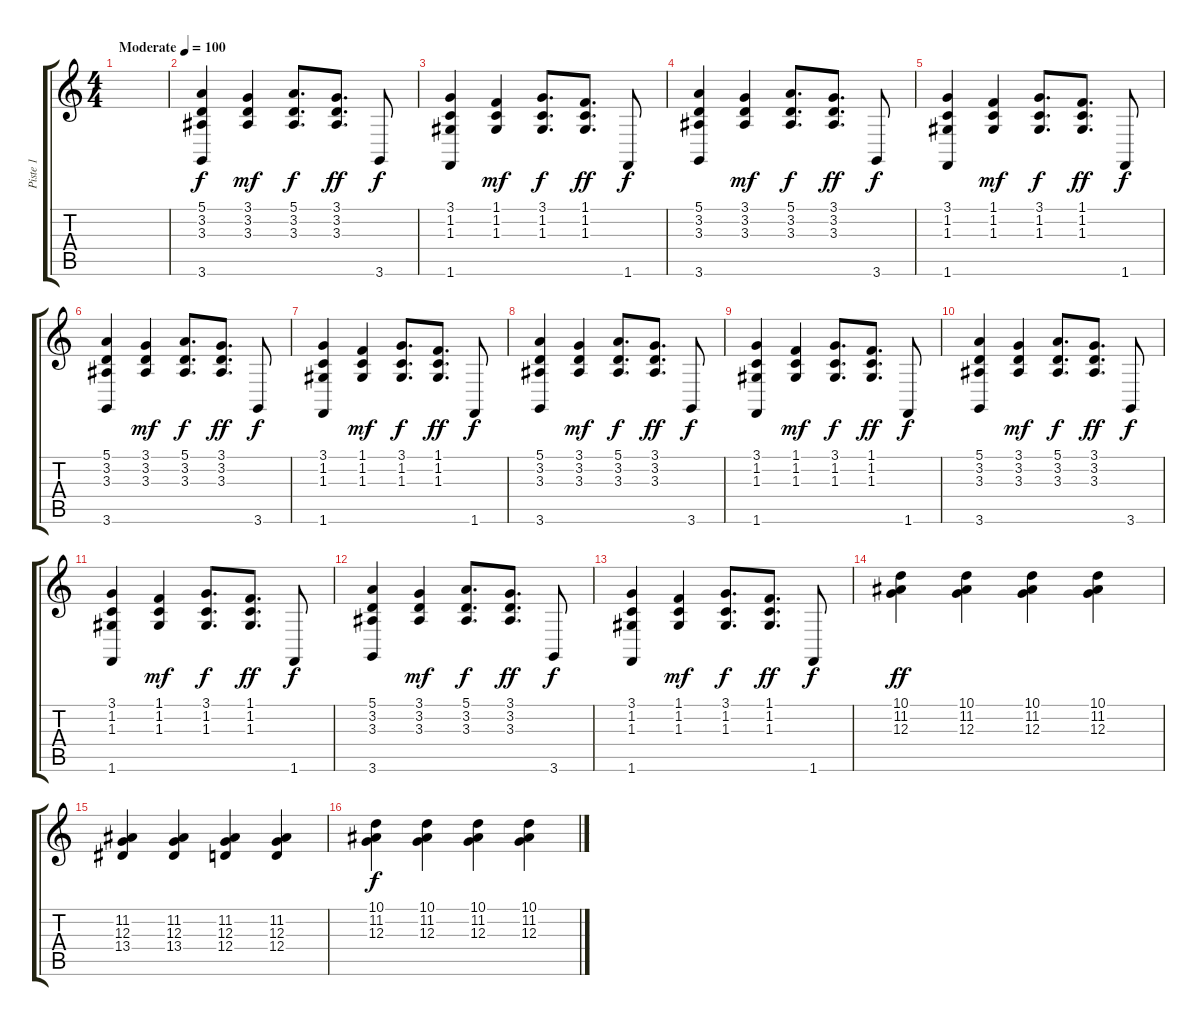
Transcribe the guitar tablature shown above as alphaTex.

\track ("Piste 1" "Piste 1") {instrument electricgrandpiano}
\staff {score tabs}
\tuning (E4 B3 G3 D3 A2 E2) {hide}
\ts (4 4)
\tempo (100 "Moderate")
\clef g2
\ks c
|
(5.1 3.2 3.3 3.6).4 (3.1 3.2 3.3).4{dy mf} (5.1 3.2 3.3).8{d dy f} (3.1 3.2 3.3).8{d dy ff} 3.6.8{dy f} |
(3.1 1.2 1.3 1.6).4 (1.1 1.2 1.3).4{dy mf} (3.1 1.2 1.3).8{d dy f} (1.1 1.2 1.3).8{d dy ff} 1.6.8{dy f} |
(5.1 3.2 3.3 3.6).4 (3.1 3.2 3.3).4{dy mf} (5.1 3.2 3.3).8{d dy f} (3.1 3.2 3.3).8{d dy ff} 3.6.8{dy f} |
(3.1 1.2 1.3 1.6).4 (1.1 1.2 1.3).4{dy mf} (3.1 1.2 1.3).8{d dy f} (1.1 1.2 1.3).8{d dy ff} 1.6.8{dy f} |
(5.1 3.2 3.3 3.6).4 (3.1 3.2 3.3).4{dy mf} (5.1 3.2 3.3).8{d dy f} (3.1 3.2 3.3).8{d dy ff} 3.6.8{dy f} |
(3.1 1.2 1.3 1.6).4 (1.1 1.2 1.3).4{dy mf} (3.1 1.2 1.3).8{d dy f} (1.1 1.2 1.3).8{d dy ff} 1.6.8{dy f} |
(5.1 3.2 3.3 3.6).4 (3.1 3.2 3.3).4{dy mf} (5.1 3.2 3.3).8{d dy f} (3.1 3.2 3.3).8{d dy ff} 3.6.8{dy f} |
(3.1 1.2 1.3 1.6).4 (1.1 1.2 1.3).4{dy mf} (3.1 1.2 1.3).8{d dy f} (1.1 1.2 1.3).8{d dy ff} 1.6.8{dy f} |
(5.1 3.2 3.3 3.6).4 (3.1 3.2 3.3).4{dy mf} (5.1 3.2 3.3).8{d dy f} (3.1 3.2 3.3).8{d dy ff} 3.6.8{dy f} |
(3.1 1.2 1.3 1.6).4 (1.1 1.2 1.3).4{dy mf} (3.1 1.2 1.3).8{d dy f} (1.1 1.2 1.3).8{d dy ff} 1.6.8{dy f} |
(5.1 3.2 3.3 3.6).4 (3.1 3.2 3.3).4{dy mf} (5.1 3.2 3.3).8{d dy f} (3.1 3.2 3.3).8{d dy ff} 3.6.8{dy f} |
(3.1 1.2 1.3 1.6).4 (1.1 1.2 1.3).4{dy mf} (3.1 1.2 1.3).8{d dy f} (1.1 1.2 1.3).8{d dy ff} 1.6.8{dy f} |
(10.1 11.2 12.3).4{dy ff} (10.1 11.2 12.3).4 (10.1 11.2 12.3).4 (10.1 11.2 12.3).4 |
(11.2 12.3 13.4).4 (11.2 12.3 13.4).4 (11.2 12.3 12.4).4 (11.2 12.3 12.4).4 |
(10.1 11.2 12.3).4{dy f} (10.1 11.2 12.3).4 (10.1 11.2 12.3).4 (10.1 11.2 12.3).4
